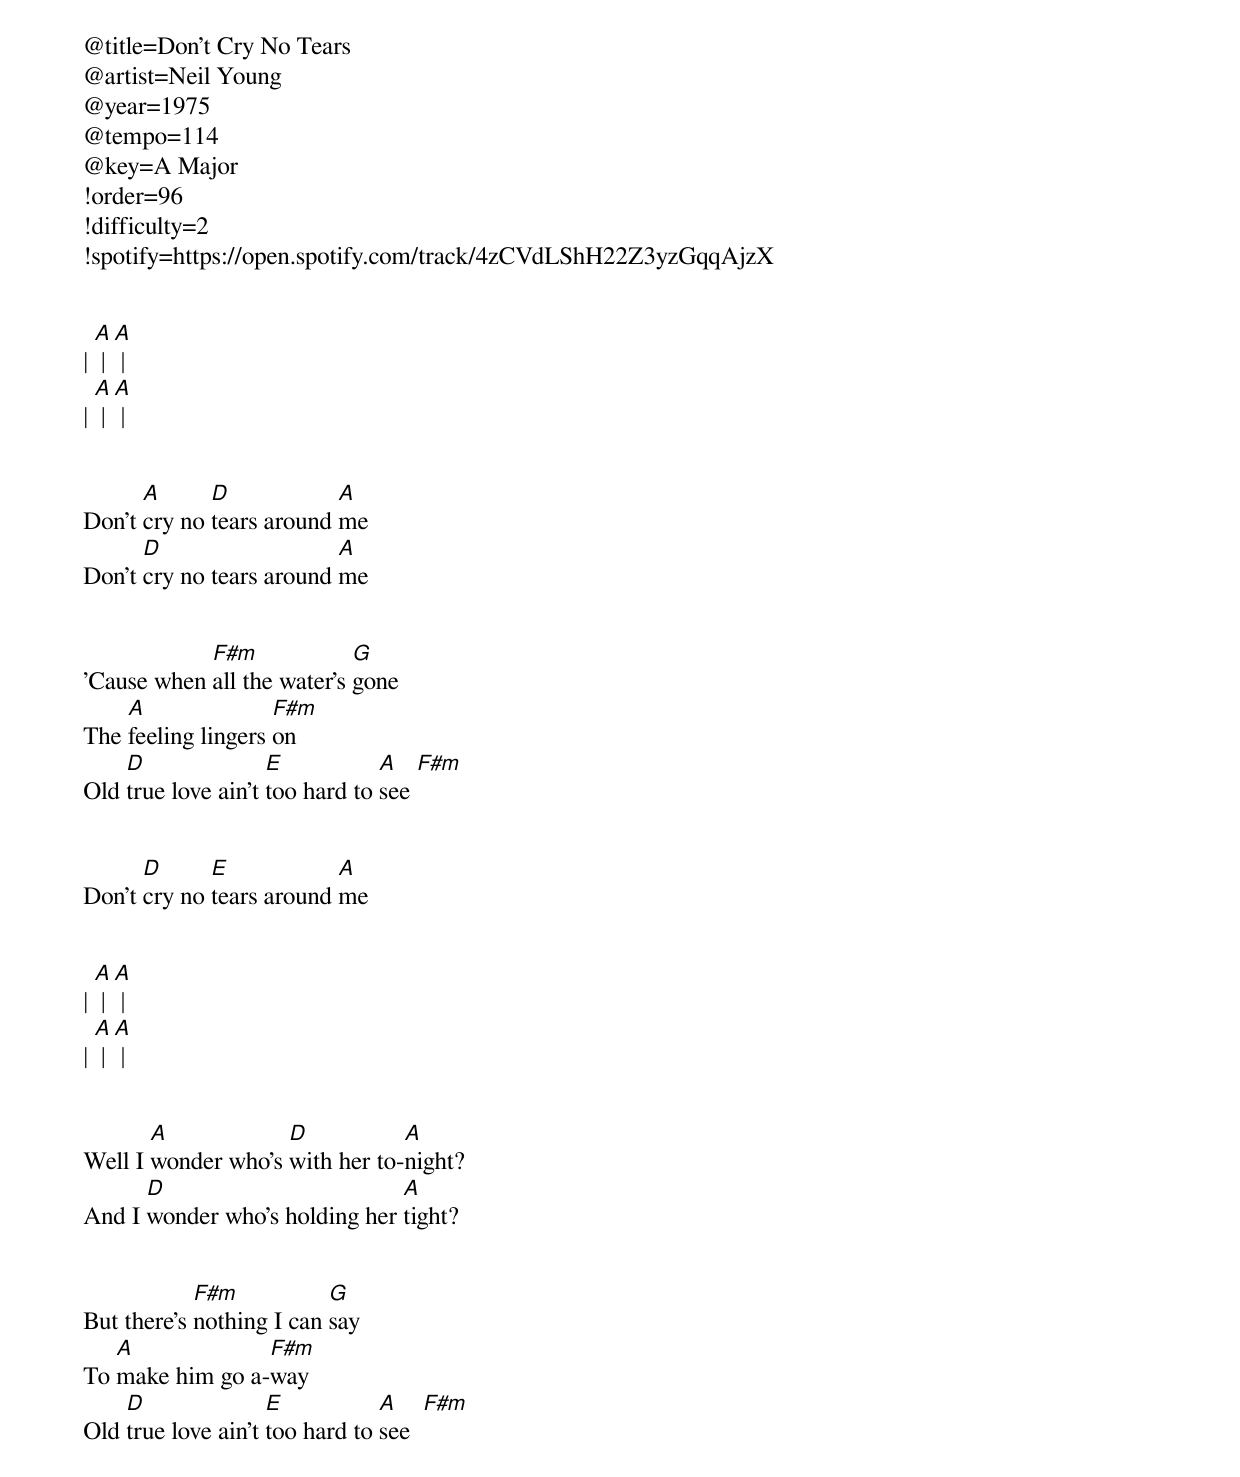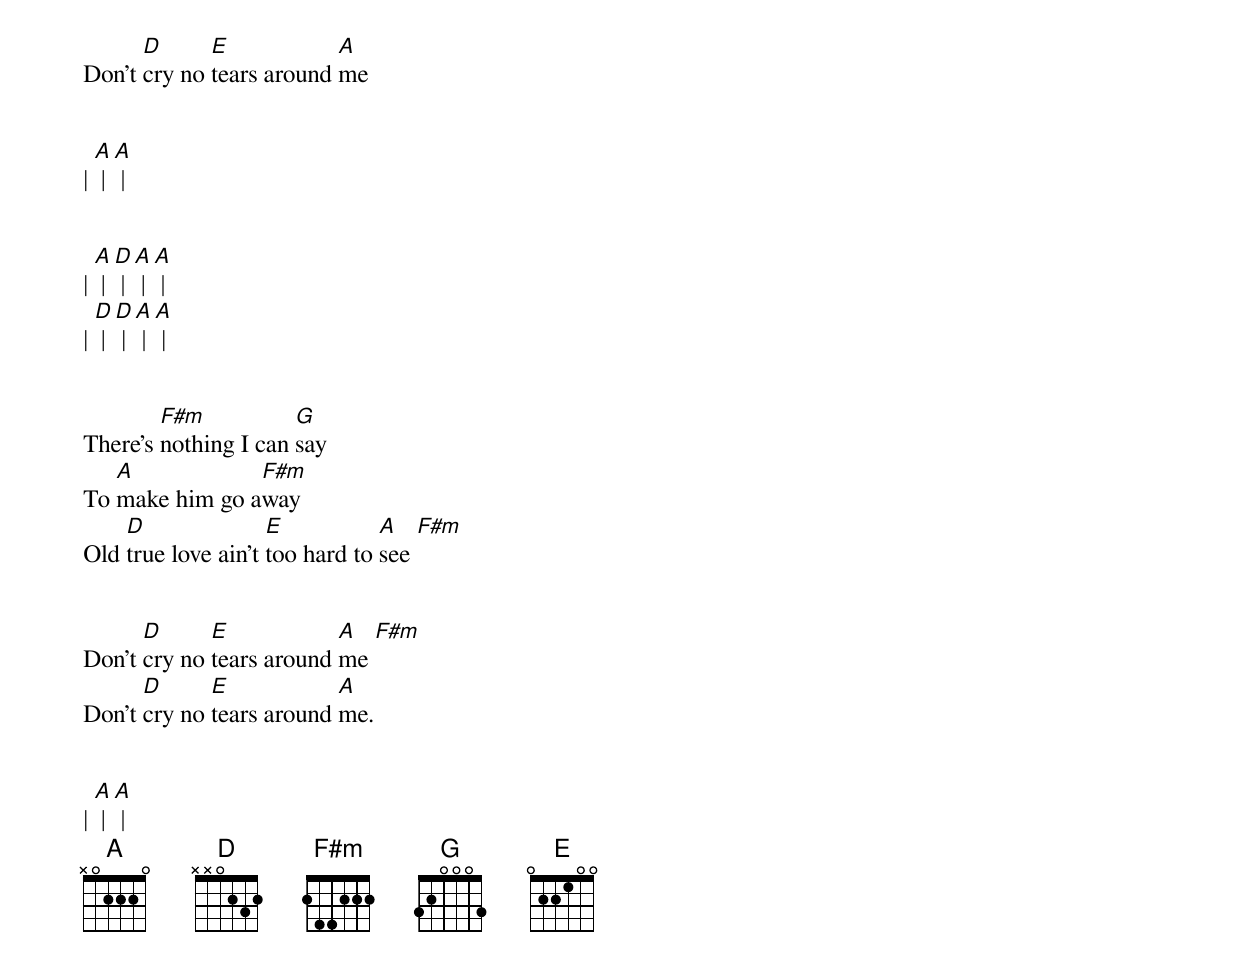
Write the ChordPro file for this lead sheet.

@title=Don't Cry No Tears
@artist=Neil Young
@year=1975
@tempo=114
@key=A Major
!order=96
!difficulty=2
!spotify=https://open.spotify.com/track/4zCVdLShH22Z3yzGqqAjzX


| [A] | [A] |
| [A] | [A] |


Don't [A]cry no [D]tears around [A]me
Don't [D]cry no tears around [A]me


'Cause when [F#m]all the water's [G]gone
The [A]feeling lingers [F#m]on
Old [D]true love ain't [E]too hard to [A]see [F#m]


Don't [D]cry no [E]tears around [A]me


| [A] | [A] |
| [A] | [A] |


Well I [A]wonder who's [D]with her to-[A]night?
And I [D]wonder who's holding her [A]tight?


But there's [F#m]nothing I can [G]say
To [A]make him go a-[F#m]way
Old [D]true love ain't [E]too hard to [A]see  [F#m]


Don't [D]cry no [E]tears around [A]me


| [A] | [A] |


| [A] | [D] | [A] | [A] |
| [D] | [D] | [A] | [A] |


There's [F#m]nothing I can [G]say
To [A]make him go a[F#m]way
Old [D]true love ain't [E]too hard to [A]see [F#m]


Don't [D]cry no [E]tears around [A]me [F#m]
Don't [D]cry no [E]tears around [A]me.


| [A] | [A] |
